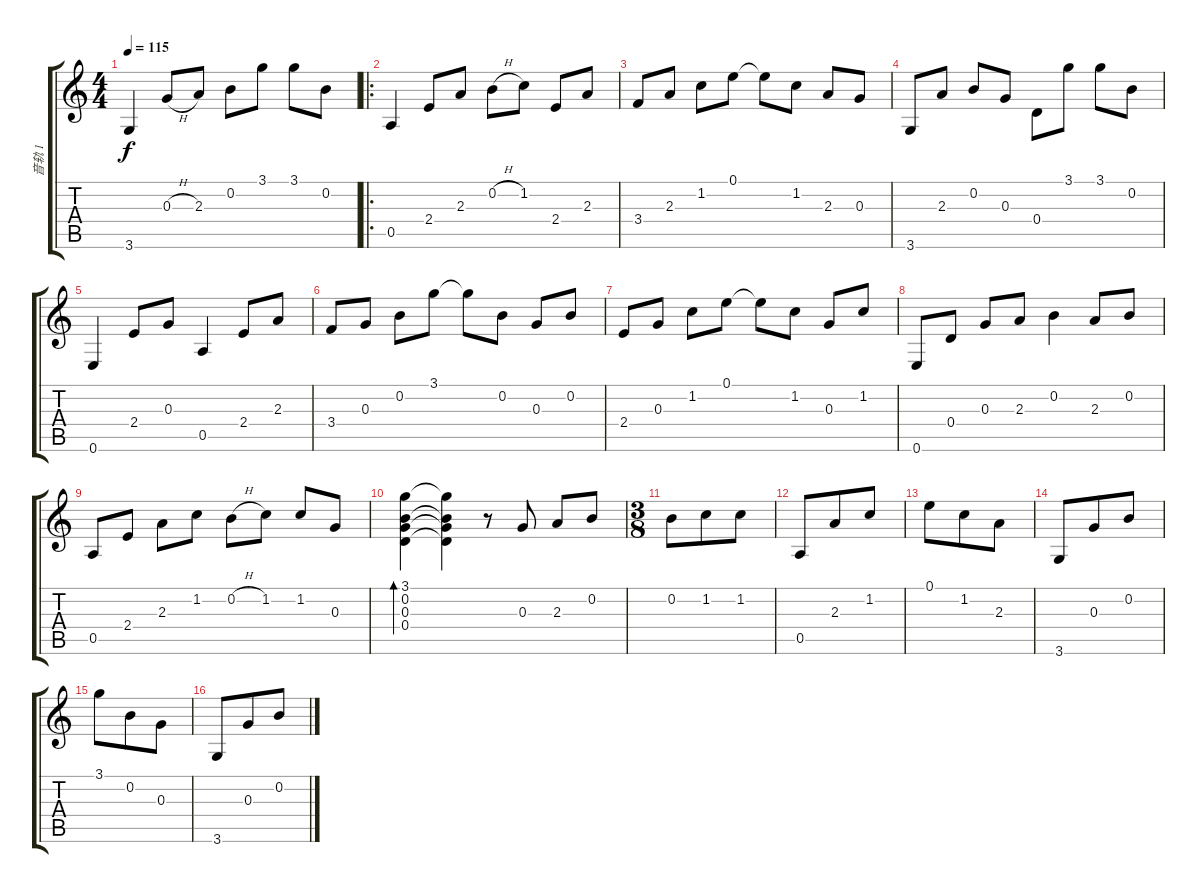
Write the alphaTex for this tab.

\track ("音轨 1" "音轨 1") {instrument acousticguitarsteel}
\staff {score tabs}
\tuning (E4 B3 G3 D3 A2 E2) {hide}
\ts (4 4)
\tempo 115
\clef g2
\ks c
3.6.4{dy f} 0.3{h}.8 2.3.8 0.2.8 3.1.8 3.1.8 0.2.8 |
\ro
0.5.4 2.4.8 2.3.8 0.2{h}.8 1.2.8 2.4.8 2.3.8 |
3.4.8 2.3.8 1.2.8 0.1.8 0.1{t}.8 1.2.8 2.3.8 0.3.8 |
3.6.8 2.3.8 0.2.8 0.3.8 0.4.8 3.1.8 3.1.8 0.2.8 |
0.6.4 2.4.8 0.3.8 0.5.4 2.4.8 2.3.8 |
3.4.8 0.3.8 0.2.8 3.1.8 3.1{t}.8 0.2.8 0.3.8 0.2.8 |
2.4.8 0.3.8 1.2.8 0.1.8 0.1{t}.8 1.2.8 0.3.8 1.2.8 |
0.6.8 0.4.8 0.3.8 2.3.8 0.2.4 2.3.8 0.2.8 |
0.5.8 2.4.8 2.3.8 1.2.8 0.2{h}.8 1.2.8 1.2.8 0.3.8 |
(3.1 0.2 0.3 0.4).4{bd 480} (3.1{t} 0.2{t} 0.3{t} 0.4{t}).4 r.8 0.3.8 2.3.8 0.2.8 |
\ts (3 8)
0.2.8 1.2.8 1.2.8 |
0.5.8 2.3.8 1.2.8 |
0.1.8 1.2.8 2.3.8 |
3.6.8 0.3.8 0.2.8 |
3.1.8 0.2.8 0.3.8 |
3.6.8 0.3.8 0.2.8
